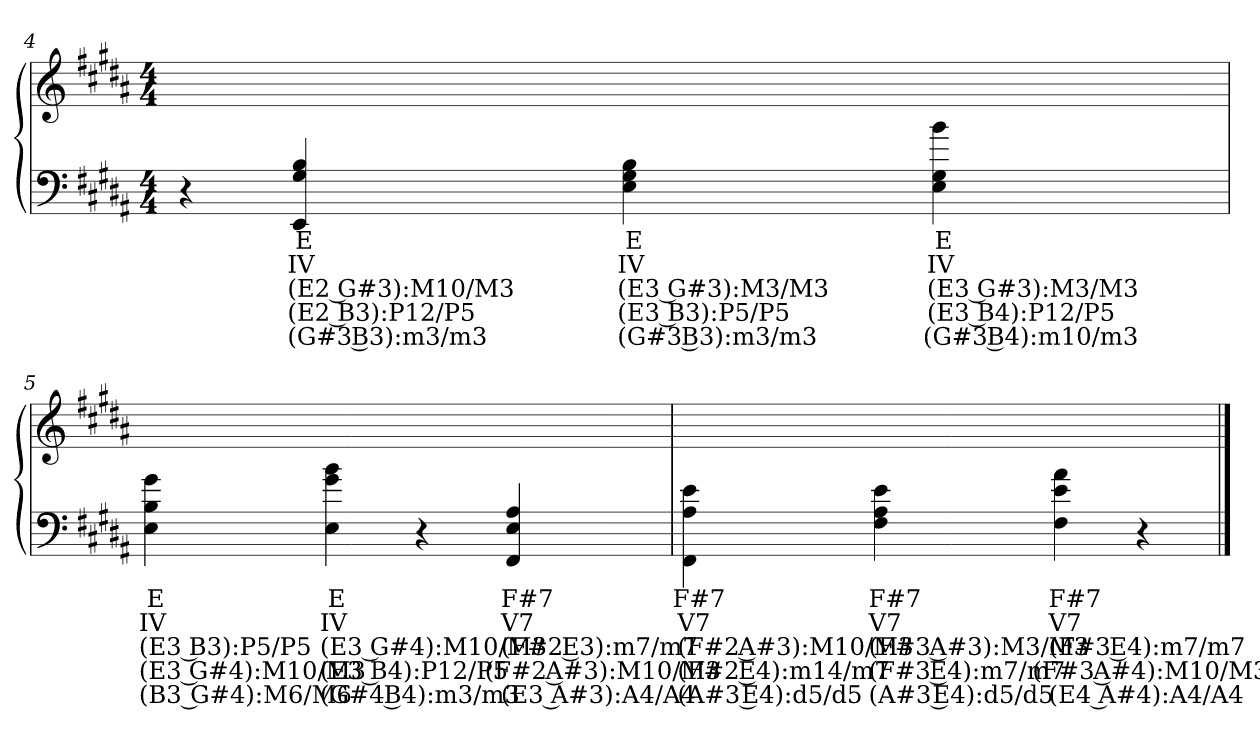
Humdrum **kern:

**kern	**text	**text	**text	**text	**text	**kern
*part2	*part2	*part2	*part2	*part2	*part2	*part1
*staff2	*staff2	*staff2	*staff2	*staff2	*staff2	*staff1
*clefF4	*	*	*	*	*	*clefG2
*k[f#c#g#d#a#]	*	*	*	*	*	*k[f#c#g#d#a#]
*B:	*	*	*	*	*	*B:
*M4/4	*	*	*	*	*	*M4/4
=4	=4	=4	=4	=4	=4	=4
4r	.	.	.	.	.	1ryy
4EE 4G# 4B	E	IV	(E2 G#3):M10/M3	(E2 B3):P12/P5	(G#3 B3):m3/m3	.
4E 4G# 4B	E	IV	(E3 G#3):M3/M3	(E3 B3):P5/P5	(G#3 B3):m3/m3	.
4E 4G# 4b	E	IV	(E3 G#3):M3/M3	(E3 B4):P12/P5	(G#3 B4):m10/m3	.
=5	=5	=5	=5	=5	=5	=5
4E 4B 4g#	E	IV	(E3 B3):P5/P5	(E3 G#4):M10/M3	(B3 G#4):M6/M6	1ryy
4E 4g# 4b	E	IV	(E3 G#4):M10/M3	(E3 B4):P12/P5	(G#4 B4):m3/m3	.
4r	.	.	.	.	.	.
4FF# 4E 4A#	F#7	V7	(F#2 E3):m7/m7	(F#2 A#3):M10/M3	(E3 A#3):A4/A4	.
=6	=6	=6	=6	=6	=6	=6
4FF# 4A# 4e	F#7	V7	(F#2 A#3):M10/M3	(F#2 E4):m14/m7	(A#3 E4):d5/d5	1ryy
4F# 4A# 4e	F#7	V7	(F#3 A#3):M3/M3	(F#3 E4):m7/m7	(A#3 E4):d5/d5	.
4F# 4e 4a#	F#7	V7	(F#3 E4):m7/m7	(F#3 A#4):M10/M3	(E4 A#4):A4/A4	.
4r	.	.	.	.	.	.
==	==	==	==	==	==	==
*-	*-	*-	*-	*-	*-	*-
